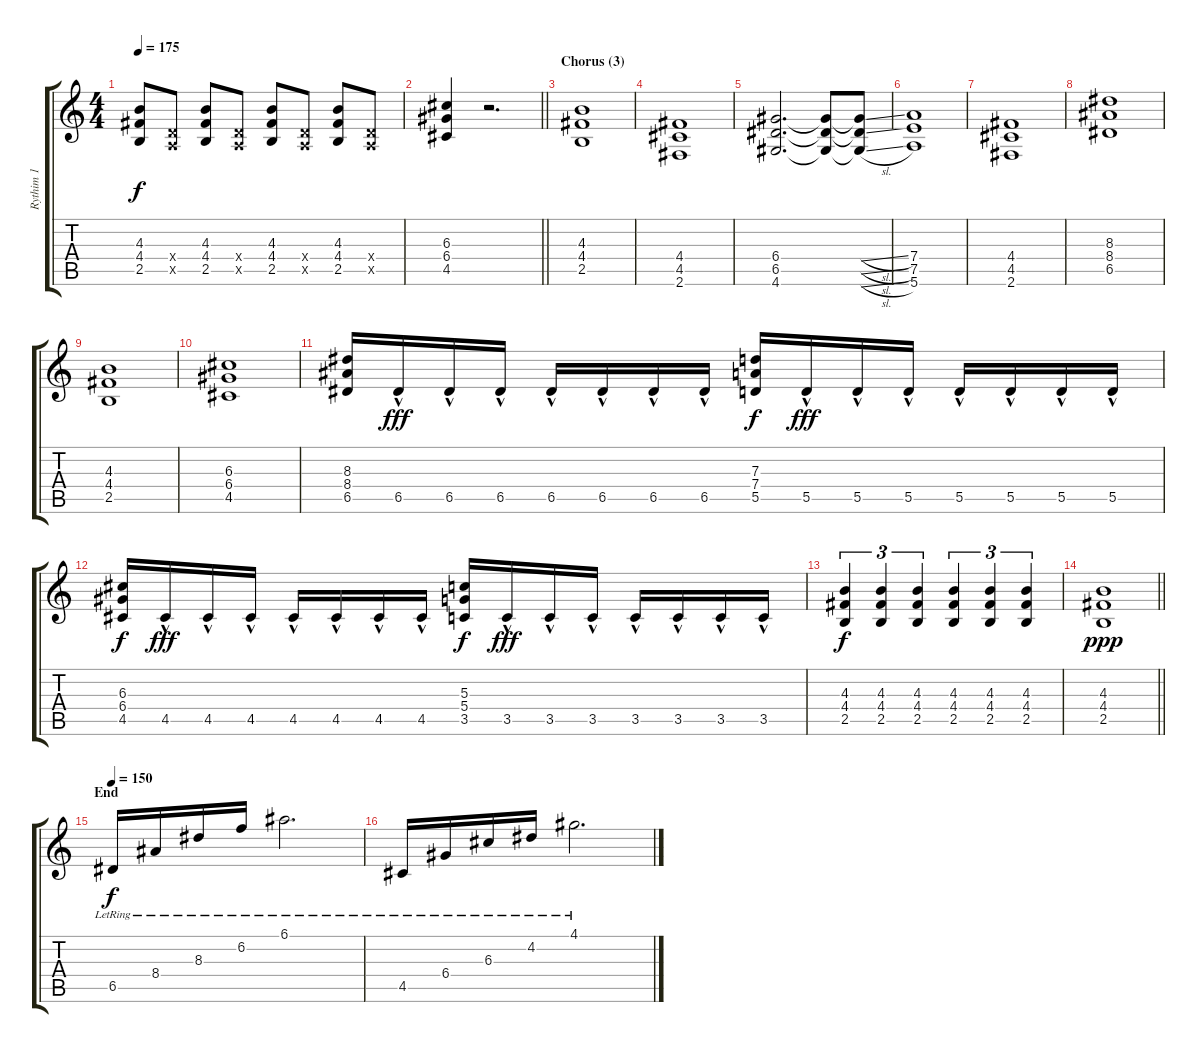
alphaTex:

\track ("Rythim 1" "Rythim 1") {instrument overdrivenguitar}
\staff {score tabs}
\tuning (E4 B3 G3 D3 A2 E2) {hide}
\ts (4 4)
\tempo 175
\clef g2
\ks c
(4.3 4.4 2.5).8{dy f} (0.4{x} 0.5{x}).8 (4.3 4.4 2.5).8 (0.4{x} 0.5{x}).8 (4.3 4.4 2.5).8 (0.4{x} 0.5{x}).8 (4.3 4.4 2.5).8 (0.4{x} 0.5{x}).8 |
\barLineRight lightlight
(6.3 6.4 4.5).4 r.2{d} |
\section ("" "Chorus (3)")
(4.3 4.4 2.5).1 |
(4.4 4.5 2.6).1 |
(6.4 6.5 4.6).2{d} (6.4{t} 6.5{t} 4.6{t}).8 (6.4{sl t} 6.5{sl t} 4.6{sl t}).8 |
(7.4 7.5 5.6).1 |
(4.4 4.5 2.6).1 |
(8.3 8.4 6.5).1 |
(4.3 4.4 2.5).1 |
(6.3 6.4 4.5).1 |
(8.3 8.4 6.5).16 6.5{hac}.16{dy fff} 6.5{hac}.16 6.5{hac}.16 6.5{hac}.16 6.5{hac}.16 6.5{hac}.16 6.5{hac}.16 (7.3 7.4 5.5).16{dy f} 5.5{hac}.16{dy fff} 5.5{hac}.16 5.5{hac}.16 5.5{hac}.16 5.5{hac}.16 5.5{hac}.16 5.5{hac}.16 |
(6.3 6.4 4.5).16{dy f} 4.5{hac}.16{dy fff} 4.5{hac}.16 4.5{hac}.16 4.5{hac}.16 4.5{hac}.16 4.5{hac}.16 4.5{hac}.16 (5.3 5.4 3.5).16{dy f} 3.5{hac}.16{dy fff} 3.5{hac}.16 3.5{hac}.16 3.5{hac}.16 3.5{hac}.16 3.5{hac}.16 3.5{hac}.16 |
(4.3 4.4 2.5).4{tu (3 2) dy f} (4.3 4.4 2.5).4{tu (3 2)} (4.3 4.4 2.5).4{tu (3 2)} (4.3 4.4 2.5).4{tu (3 2)} (4.3 4.4 2.5).4{tu (3 2)} (4.3 4.4 2.5).4{tu (3 2)} |
\barLineRight lightlight
(4.3 4.4 2.5).1{dy ppp} |
\section ("" "End")
\tempo 150
6.5{lr}.16{dy f instrument acousticguitarsteel} 8.4{lr}.16 8.3{lr}.16 6.2{lr}.16 6.1{lr}.2{d} |
4.5{lr}.16{instrument acousticguitarsteel} 6.4{lr}.16 6.3{lr}.16 4.2{lr}.16 4.1{lr}.2{d}
